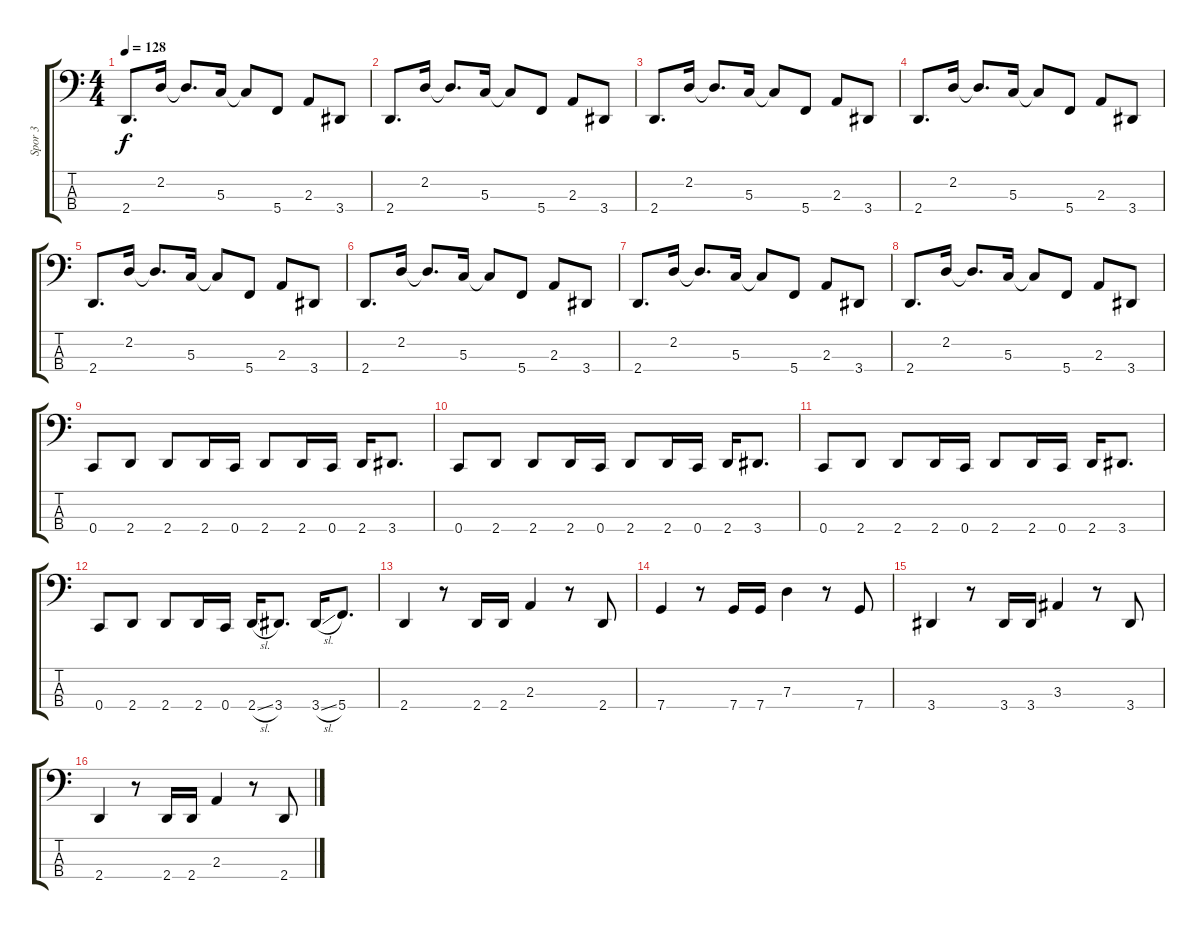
\track ("Spor 3" "Spor 3") {instrument electricbassfinger}
\staff {score tabs}
\tuning (F2 C2 G1 C1) {hide}
\ts (4 4)
\tempo 128
\clef f4
\ks c
2.4.8{d dy f} 2.2.16 2.2{t}.8{d} 5.3.16 5.3{t}.8 5.4.8 2.3.8 3.4.8 |
2.4.8{d} 2.2.16 2.2{t}.8{d} 5.3.16 5.3{t}.8 5.4.8 2.3.8 3.4.8 |
2.4.8{d} 2.2.16 2.2{t}.8{d} 5.3.16 5.3{t}.8 5.4.8 2.3.8 3.4.8 |
2.4.8{d} 2.2.16 2.2{t}.8{d} 5.3.16 5.3{t}.8 5.4.8 2.3.8 3.4.8 |
2.4.8{d} 2.2.16 2.2{t}.8{d} 5.3.16 5.3{t}.8 5.4.8 2.3.8 3.4.8 |
2.4.8{d} 2.2.16 2.2{t}.8{d} 5.3.16 5.3{t}.8 5.4.8 2.3.8 3.4.8 |
2.4.8{d} 2.2.16 2.2{t}.8{d} 5.3.16 5.3{t}.8 5.4.8 2.3.8 3.4.8 |
2.4.8{d} 2.2.16 2.2{t}.8{d} 5.3.16 5.3{t}.8 5.4.8 2.3.8 3.4.8 |
0.4.8 2.4.8 2.4.8 2.4.16 0.4.16 2.4.8 2.4.16 0.4.16 2.4.16 3.4.8{d} |
0.4.8 2.4.8 2.4.8 2.4.16 0.4.16 2.4.8 2.4.16 0.4.16 2.4.16 3.4.8{d} |
0.4.8 2.4.8 2.4.8 2.4.16 0.4.16 2.4.8 2.4.16 0.4.16 2.4.16 3.4.8{d} |
0.4.8 2.4.8 2.4.8 2.4.16 0.4.16 2.4{sl}.16 3.4.8{d} 3.4{sl}.16 5.4.8{d} |
2.4.4 r.8 2.4.16 2.4.16 2.3.4 r.8 2.4.8 |
7.4.4 r.8 7.4.16 7.4.16 7.3.4 r.8 7.4.8 |
3.4.4 r.8 3.4.16 3.4.16 3.3.4 r.8 3.4.8 |
2.4.4 r.8 2.4.16 2.4.16 2.3.4 r.8 2.4.8
